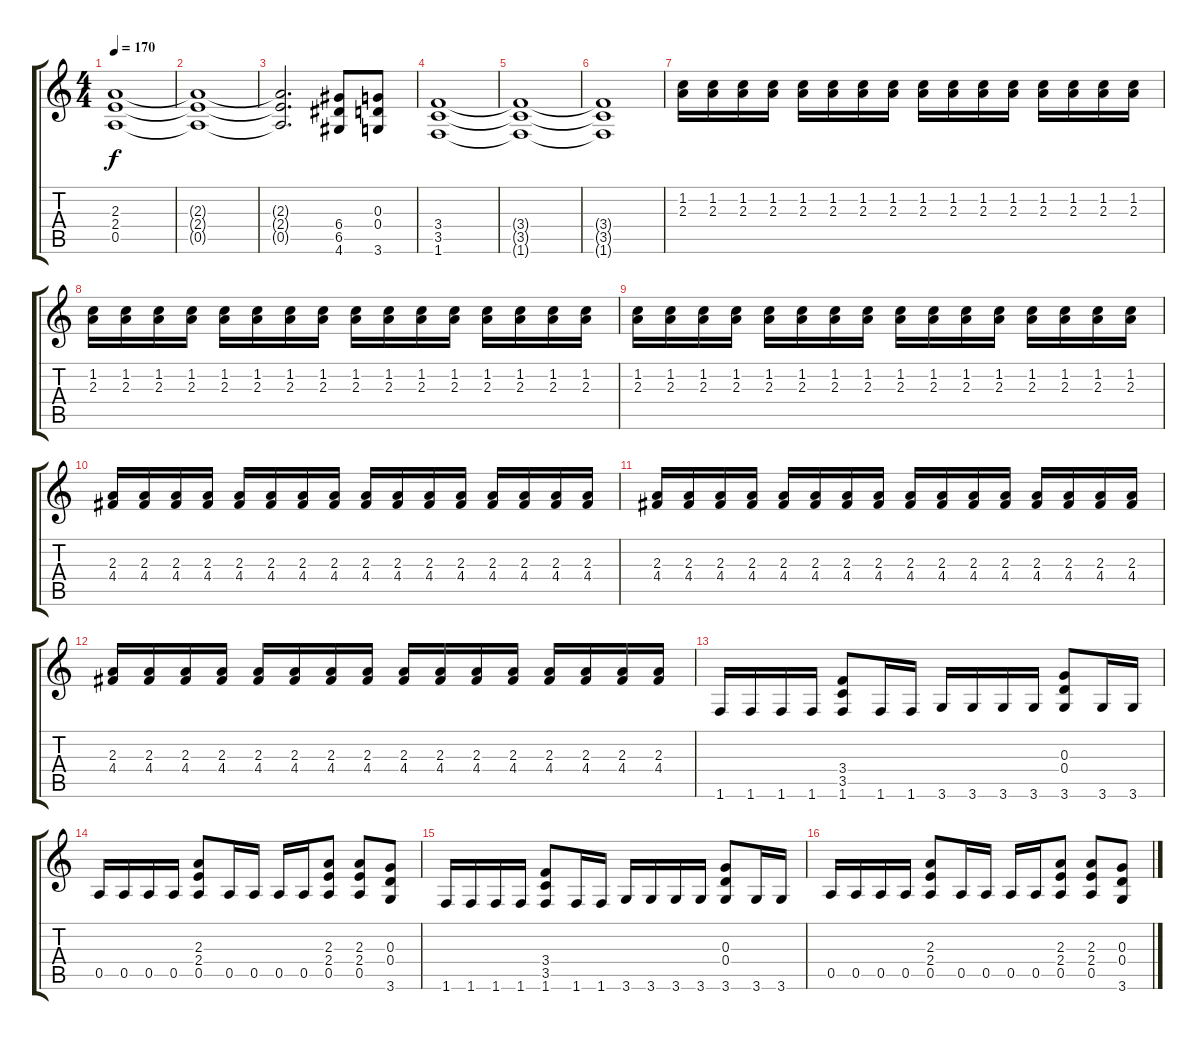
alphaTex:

\track "" {instrument distortionguitar}
\staff {score tabs}
\tuning (E4 B3 G3 D3 A2 E2) {hide}
\ts (4 4)
\tempo 170
\clef g2
\ks c
(2.3 2.4 0.5).1{dy f} |
(2.3{t} 2.4{t} 0.5{t}).1 |
(2.3{t} 2.4{t} 0.5{t}).2{d} (6.4 6.5 4.6).8 (0.3 0.4 3.6).8 |
(3.4 3.5 1.6).1 |
(3.4{t} 3.5{t} 1.6{t}).1 |
(3.4{t} 3.5{t} 1.6{t}).1 |
(1.2 2.3).16 (1.2 2.3).16 (1.2 2.3).16 (1.2 2.3).16 (1.2 2.3).16 (1.2 2.3).16 (1.2 2.3).16 (1.2 2.3).16 (1.2 2.3).16 (1.2 2.3).16 (1.2 2.3).16 (1.2 2.3).16 (1.2 2.3).16 (1.2 2.3).16 (1.2 2.3).16 (1.2 2.3).16 |
(1.2 2.3).16 (1.2 2.3).16 (1.2 2.3).16 (1.2 2.3).16 (1.2 2.3).16 (1.2 2.3).16 (1.2 2.3).16 (1.2 2.3).16 (1.2 2.3).16 (1.2 2.3).16 (1.2 2.3).16 (1.2 2.3).16 (1.2 2.3).16 (1.2 2.3).16 (1.2 2.3).16 (1.2 2.3).16 |
(1.2 2.3).16 (1.2 2.3).16 (1.2 2.3).16 (1.2 2.3).16 (1.2 2.3).16 (1.2 2.3).16 (1.2 2.3).16 (1.2 2.3).16 (1.2 2.3).16 (1.2 2.3).16 (1.2 2.3).16 (1.2 2.3).16 (1.2 2.3).16 (1.2 2.3).16 (1.2 2.3).16 (1.2 2.3).16 |
(2.3 4.4).16 (2.3 4.4).16 (2.3 4.4).16 (2.3 4.4).16 (2.3 4.4).16 (2.3 4.4).16 (2.3 4.4).16 (2.3 4.4).16 (2.3 4.4).16 (2.3 4.4).16 (2.3 4.4).16 (2.3 4.4).16 (2.3 4.4).16 (2.3 4.4).16 (2.3 4.4).16 (2.3 4.4).16 |
(2.3 4.4).16 (2.3 4.4).16 (2.3 4.4).16 (2.3 4.4).16 (2.3 4.4).16 (2.3 4.4).16 (2.3 4.4).16 (2.3 4.4).16 (2.3 4.4).16 (2.3 4.4).16 (2.3 4.4).16 (2.3 4.4).16 (2.3 4.4).16 (2.3 4.4).16 (2.3 4.4).16 (2.3 4.4).16 |
(2.3 4.4).16 (2.3 4.4).16 (2.3 4.4).16 (2.3 4.4).16 (2.3 4.4).16 (2.3 4.4).16 (2.3 4.4).16 (2.3 4.4).16 (2.3 4.4).16 (2.3 4.4).16 (2.3 4.4).16 (2.3 4.4).16 (2.3 4.4).16 (2.3 4.4).16 (2.3 4.4).16 (2.3 4.4).16 |
1.6.16 1.6.16 1.6.16 1.6.16 (3.4 3.5 1.6).8 1.6.16 1.6.16 3.6.16 3.6.16 3.6.16 3.6.16 (0.3 0.4 3.6).8 3.6.16 3.6.16 |
0.5.16 0.5.16 0.5.16 0.5.16 (2.3 2.4 0.5).8 0.5.16 0.5.16 0.5.16 0.5.16 (2.3 2.4 0.5).8 (2.3 2.4 0.5).8 (0.3 0.4 3.6).8 |
1.6.16 1.6.16 1.6.16 1.6.16 (3.4 3.5 1.6).8 1.6.16 1.6.16 3.6.16 3.6.16 3.6.16 3.6.16 (0.3 0.4 3.6).8 3.6.16 3.6.16 |
0.5.16 0.5.16 0.5.16 0.5.16 (2.3 2.4 0.5).8 0.5.16 0.5.16 0.5.16 0.5.16 (2.3 2.4 0.5).8 (2.3 2.4 0.5).8 (0.3 0.4 3.6).8
